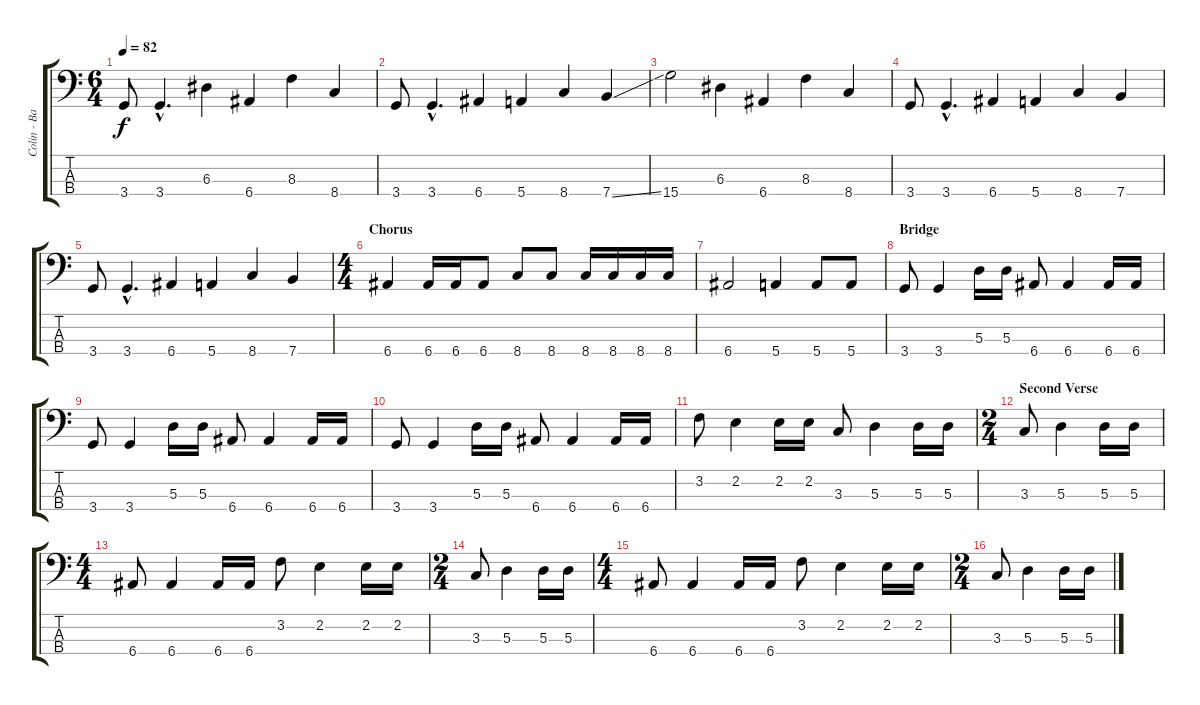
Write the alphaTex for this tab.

\track ("Colin - Bass" "Colin - Ba") {instrument electricbassfinger}
\staff {score tabs}
\tuning (G2 D2 A1 E1) {hide}
\ts (6 4)
\tempo 82
\clef f4
\ks c
3.4.8{dy f} 3.4{hac}.4{d} 6.3.4 6.4.4 8.3.4 8.4.4 |
3.4.8 3.4{hac}.4{d} 6.4.4 5.4.4 8.4.4 7.4{ss}.4 |
15.4.2 6.3.4 6.4.4 8.3.4 8.4.4 |
3.4.8 3.4{hac}.4{d} 6.4.4 5.4.4 8.4.4 7.4.4 |
3.4.8 3.4{hac}.4{d} 6.4.4 5.4.4 8.4.4 7.4.4 |
\ts (4 4)
\section ("" "Chorus")
6.4.4 6.4.16 6.4.16 6.4.8 8.4.8 8.4.8 8.4.16 8.4.16 8.4.16 8.4.16 |
6.4.2 5.4.4 5.4.8 5.4.8 |
\section ("" "Bridge")
3.4.8 3.4.4 5.3.16 5.3.16 6.4.8 6.4.4 6.4.16 6.4.16 |
3.4.8 3.4.4 5.3.16 5.3.16 6.4.8 6.4.4 6.4.16 6.4.16 |
3.4.8 3.4.4 5.3.16 5.3.16 6.4.8 6.4.4 6.4.16 6.4.16 |
3.2.8 2.2.4 2.2.16 2.2.16 3.3.8 5.3.4 5.3.16 5.3.16 |
\ts (2 4)
\section ("" "Second Verse")
3.3.8 5.3.4 5.3.16 5.3.16 |
\ts (4 4)
6.4.8 6.4.4 6.4.16 6.4.16 3.2.8 2.2.4 2.2.16 2.2.16 |
\ts (2 4)
3.3.8 5.3.4 5.3.16 5.3.16 |
\ts (4 4)
6.4.8 6.4.4 6.4.16 6.4.16 3.2.8 2.2.4 2.2.16 2.2.16 |
\ts (2 4)
3.3.8 5.3.4 5.3.16 5.3.16
